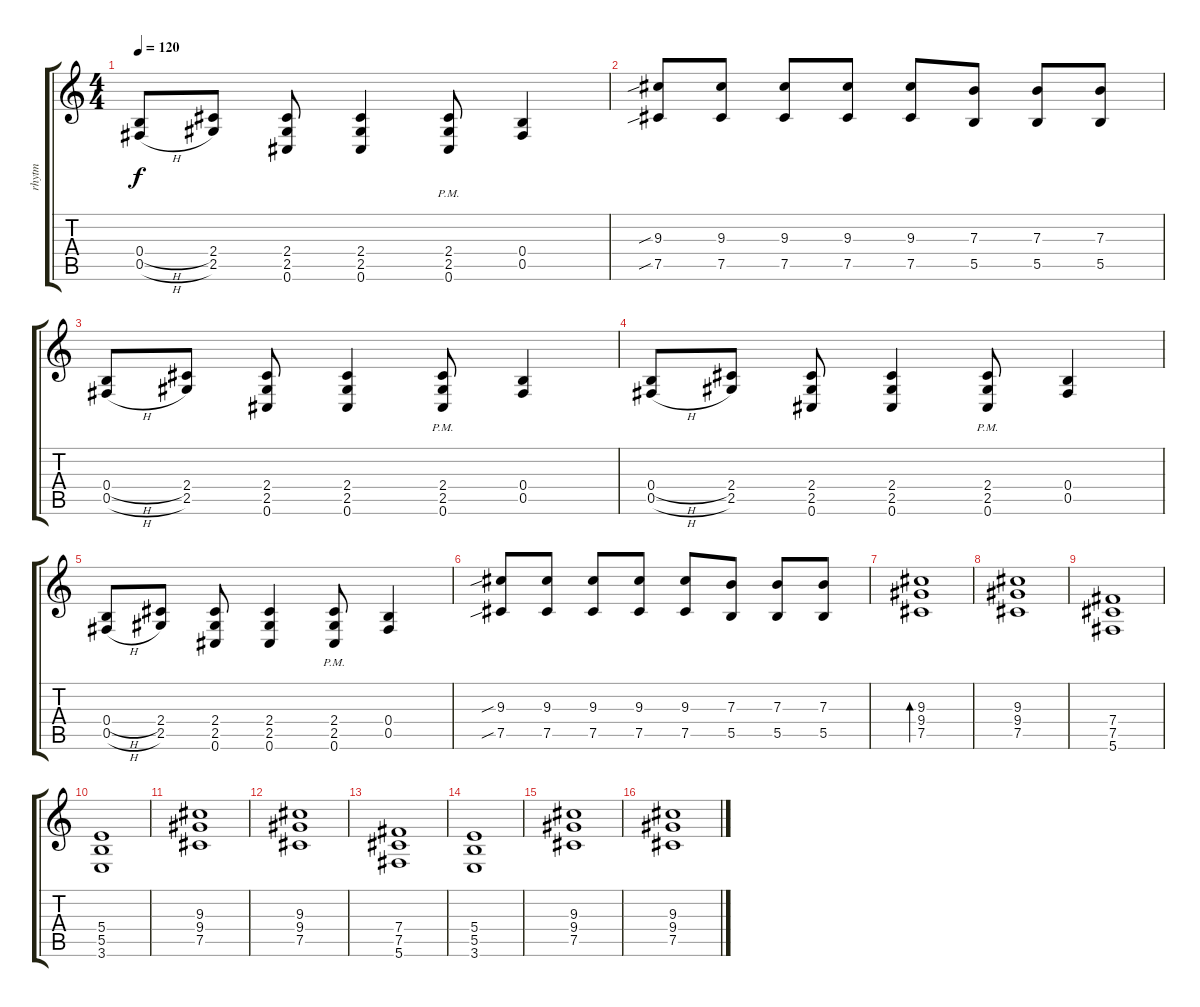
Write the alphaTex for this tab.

\track ("rhytm" "rhytm") {instrument distortionguitar}
\staff {score tabs}
\tuning (Db4 Ab3 E3 B2 Gb2 Db2) {hide}
\ts (4 4)
\tempo 120
\clef g2
\ks c
(0.4{h} 0.5{h}).8{dy f} (2.4 2.5).8 (2.4 2.5 0.6).8 (2.4 2.5 0.6).4 (2.4{pm} 2.5{pm} 0.6{pm}).8 (0.4 0.5).4 |
(9.3{sib} 7.5{sib}).8 (9.3 7.5).8 (9.3 7.5).8 (9.3 7.5).8 (9.3 7.5).8 (7.3 5.5).8 (7.3 5.5).8 (7.3 5.5).8 |
(0.4{h} 0.5{h}).8 (2.4 2.5).8 (2.4 2.5 0.6).8 (2.4 2.5 0.6).4 (2.4{pm} 2.5{pm} 0.6{pm}).8 (0.4 0.5).4 |
(0.4{h} 0.5{h}).8 (2.4 2.5).8 (2.4 2.5 0.6).8 (2.4 2.5 0.6).4 (2.4{pm} 2.5{pm} 0.6{pm}).8 (0.4 0.5).4 |
(0.4{h} 0.5{h}).8 (2.4 2.5).8 (2.4 2.5 0.6).8 (2.4 2.5 0.6).4 (2.4{pm} 2.5{pm} 0.6{pm}).8 (0.4 0.5).4 |
(9.3{sib} 7.5{sib}).8 (9.3 7.5).8 (9.3 7.5).8 (9.3 7.5).8 (9.3 7.5).8 (7.3 5.5).8 (7.3 5.5).8 (7.3 5.5).8 |
(9.3 9.4 7.5).1{bd 240 instrument electricguitarclean} |
(9.3 9.4 7.5).1{instrument electricguitarclean} |
(7.4 7.5 5.6).1 |
(5.4 5.5 3.6).1 |
(9.3 9.4 7.5).1{instrument electricguitarclean} |
(9.3 9.4 7.5).1{instrument electricguitarclean} |
(7.4 7.5 5.6).1 |
(5.4 5.5 3.6).1 |
(9.3 9.4 7.5).1{instrument electricguitarclean} |
(9.3 9.4 7.5).1{instrument electricguitarclean}
